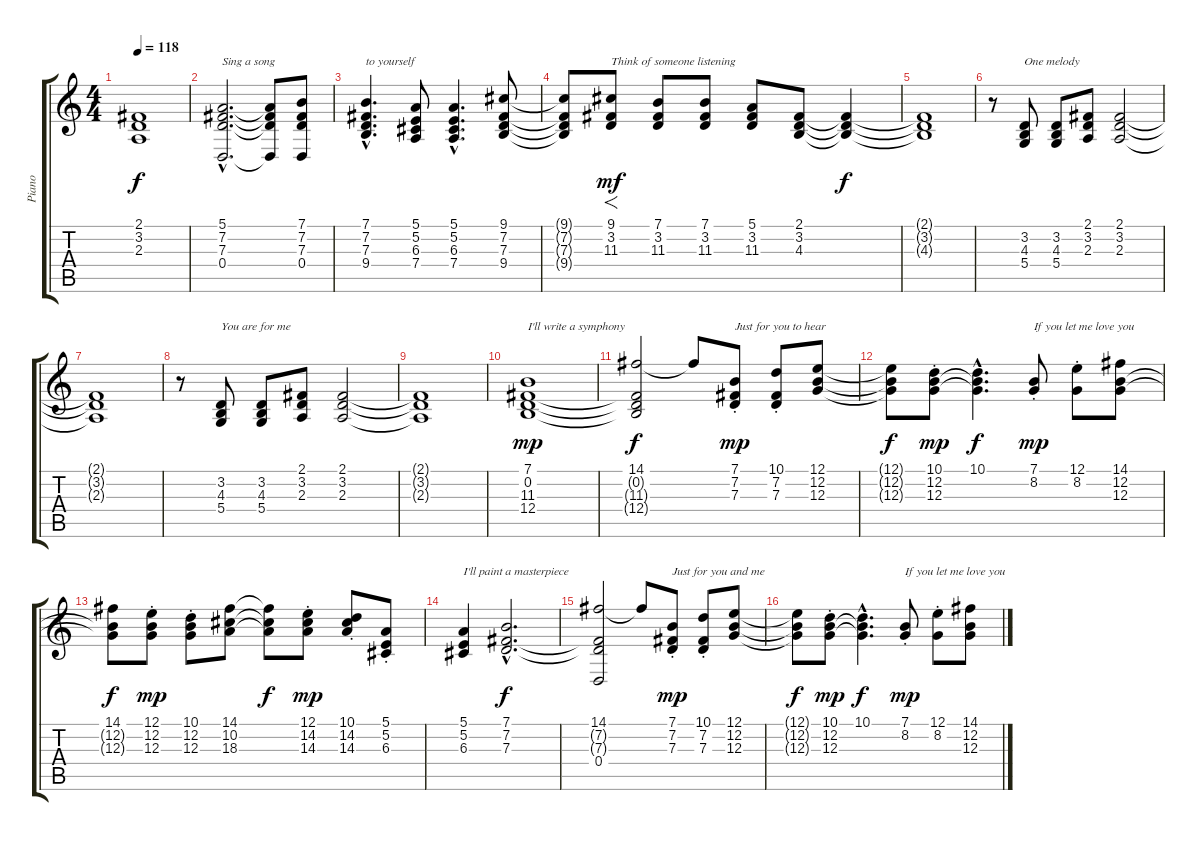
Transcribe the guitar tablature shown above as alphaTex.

\track ("Piano" "Piano") {instrument acousticgrandpiano}
\staff {score tabs}
\tuning (E4 B3 G3 D3 A2 E2) {hide}
\ts (4 4)
\tempo 118
\clef g2
\ks c
(2.1{t} 3.2{t} 2.3{t}).1{dy f} |
(5.1{hac} 7.2{hac} 7.3{hac} 0.4{hac}).2{d txt "Sing a song"} (5.1{t} 7.2{t} 7.3{t} 0.4{t}).8 (7.1 7.2 7.3 0.4).8 |
(7.1{hac} 7.2{hac} 7.3{hac} 9.4{hac}).4{d txt "to yourself"} (5.1 5.2 6.3 7.4).8 (5.1{hac} 5.2{hac} 6.3{hac} 7.4{hac}).4{d} (9.1 7.2 7.3 9.4).8 |
(9.1{t} 7.2{t} 7.3{t} 9.4{t}).8 (9.1 3.2 11.3).8{f txt "Think of someone listening" dy mf} (7.1 3.2 11.3).8 (7.1 3.2 11.3).8 (5.1 3.2 11.3).8 (2.1 3.2 4.3).8 (2.1{t} 3.2{t} 4.3{t}).4{dy f} |
(2.1{t} 3.2{t} 4.3{t}).1 |
r.8 (3.2 4.3 5.4).8{txt "One melody"} (3.2 4.3 5.4).8 (2.1 3.2 2.3).8 (2.1 3.2 2.3).2 |
(2.1{t} 3.2{t} 2.3{t}).1 |
r.8 (3.2 4.3 5.4).8{txt "You are for me"} (3.2 4.3 5.4).8 (2.1 3.2 2.3).8 (2.1 3.2 2.3).2 |
(2.1{t} 3.2{t} 2.3{t}).1 |
(7.1 0.2 11.3 12.4).1{txt "I'll write a symphony" dy mp} |
(14.1 0.2{t} 11.3{t} 12.4{t}).2{dy f} 14.1{t}.8 (7.1{st} 7.2 7.3).8{txt "Just for you to hear" dy mp} (10.1{st} 7.2 7.3).8 (12.1 12.2 12.3).8 |
(12.1{t} 12.2{t} 12.3{t}).8{dy f} (10.1{st} 12.2 12.3).8{dy mp} (10.1{hac} 12.2{hac t} 12.3{hac t}).4{d dy f} (7.1{st} 8.2{st}).8{txt "If you let me love you" dy mp} (12.1{st} 8.2{st}).8 (14.1 12.2 12.3).8 |
(14.1 12.2{t} 12.3{t}).8{dy f} (12.1{st} 12.2{st} 12.3{st}).8{dy mp} (10.1{st} 12.2{st} 12.3{st}).8 (14.1 10.2 18.3).8 (14.1{t} 10.2{t} 18.3{t}).8{dy f} (12.1{st} 14.2{st} 14.3{st}).8{dy mp} (10.1{st} 14.2{st} 14.3{st}).8 (5.1{st} 5.2{st} 6.3{st}).8 |
(5.1 5.2 6.3).4{txt "I'll paint a masterpiece"} (7.1{hac} 7.2{hac} 7.3{hac}).2{d dy f} |
(14.1 7.2{t} 7.3{t} 0.4).2 14.1{t}.8 (7.1{st} 7.2 7.3).8{txt "Just for you and me" dy mp} (10.1{st} 7.2 7.3).8 (12.1 12.2 12.3).8 |
(12.1{t} 12.2{t} 12.3{t}).8{dy f} (10.1{st} 12.2 12.3).8{dy mp} (10.1{hac} 12.2{hac t} 12.3{hac t}).4{d dy f} (7.1{st} 8.2{st}).8{txt "If you let me love you" dy mp} (12.1{st} 8.2{st}).8 (14.1 12.2 12.3).8
